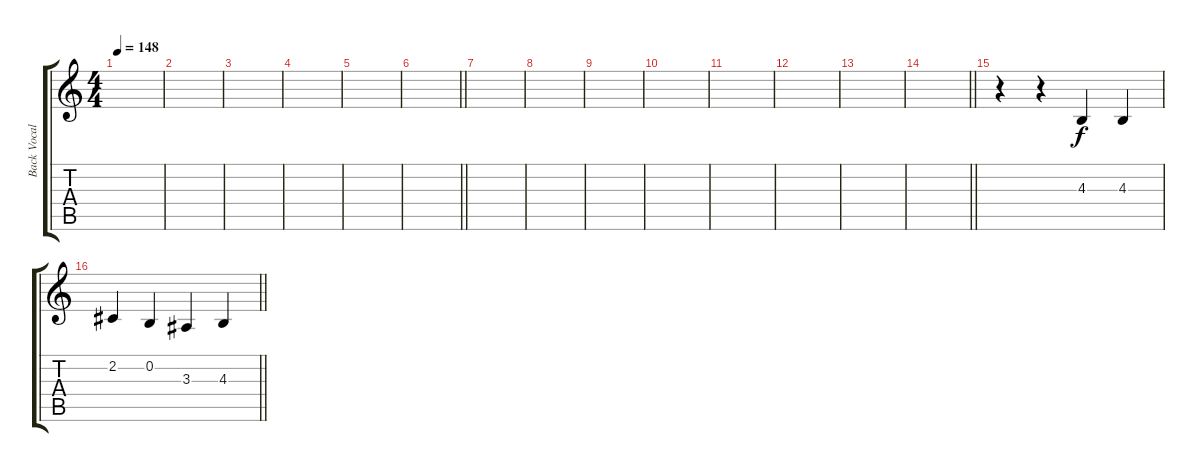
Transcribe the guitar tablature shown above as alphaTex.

\track ("Back Vocals" "Back Vocal") {instrument tenorsax}
\staff {score tabs}
\tuning (E4 B3 G3 D3 A2 E2) {hide}
\ts (4 4)
\tempo 148
\clef g2
\ks c
|
|
|
|
|
\barLineRight lightlight
|
|
|
|
|
|
|
|
\barLineRight lightlight
|
r.4 r.4 4.3.4 4.3.4 |
\barLineRight lightlight
2.2.4 0.2.4 3.3.4 4.3.4
